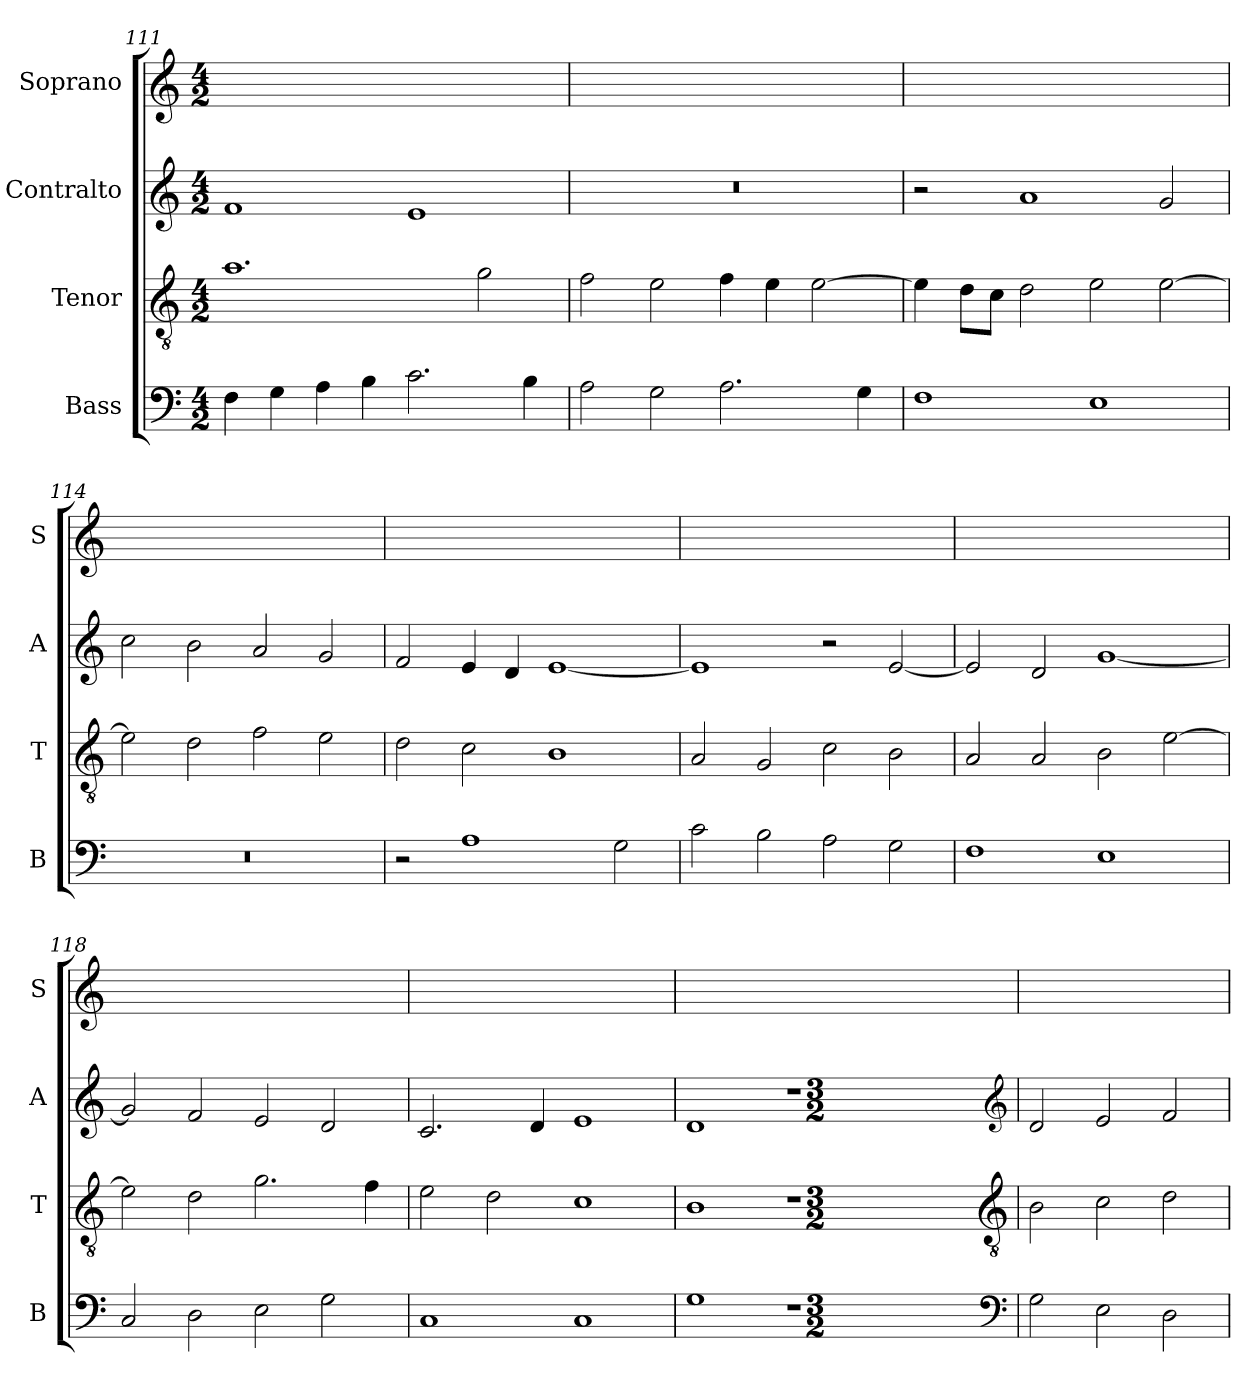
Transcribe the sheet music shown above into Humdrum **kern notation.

**kern	**kern	**kern	**kern
*part4	*part3	*part2	*part1
*staff4	*staff3	*staff2	*staff1
*I"Bass	*I"Tenor	*I"Contralto	*I"Soprano
*I'B	*I'T	*I'A	*I'S
*clefF4	*clefGv2	*clefG2	*clefG2
*k[]	*k[]	*k[]	*k[]
*C:ion	*C:ion	*C:ion	*C:ion
*M4/2	*M4/2	*M4/2	*M4/2
=111	=111	=111	=111
4F	1.a	1f	0ryy
4G	.	.	.
4A	.	.	.
4B	.	.	.
2.c	.	1e	.
.	2g	.	.
4B	.	.	.
=112	=112	=112	=112
2A	2f	0r	0ryy
2G	2e	.	.
2.A	4f	.	.
.	4e	.	.
.	[2e	.	.
4G	.	.	.
=113	=113	=113	=113
1F	4e]	2r	0ryy
.	8d\L	.	.
.	8c\J	.	.
.	2d	1a	.
1E	2e	.	.
.	[2e	2g	.
=114	=114	=114	=114
0r	2e]	2cc	0ryy
.	2d	2b	.
.	2f	2a	.
.	2e	2g	.
=115	=115	=115	=115
2r	2d	2f	0ryy
1A	2c	4e	.
.	.	4d	.
.	1B	[1e	.
2G	.	.	.
=116	=116	=116	=116
2c	2A	1e]	0ryy
2B	2G	.	.
2A	2c	2r	.
2G	2B	[2e	.
=117	=117	=117	=117
1F	2A	2e]	0ryy
.	2A	2d	.
1E	2B	[1g	.
.	[2e	.	.
=118	=118	=118	=118
2C	2e]	2g]	0ryy
2D	2d	2f	.
2E	2.g	2e	.
2G	.	2d	.
.	4f	.	.
=119	=119	=119	=119
1C	2e	2.c	0ryy
.	2d	.	.
.	.	4d	.
1C	1c	1e	.
=120	=120	=120	=120
1G	1B	1d	0ryy
1r	1r	1r	.
*clefF4	*clefGv2	*clefG2	*
*k[]	*k[]	*k[]	*
*C:ion	*C:ion	*C:ion	*
*M3/2	*M3/2	*M3/2	*
=121	=121	=121	=121
2G	2B	2d	1.ryy
2E	2c	2e	.
2D	2d	2f	.
=	=	=	=
*-	*-	*-	*-
